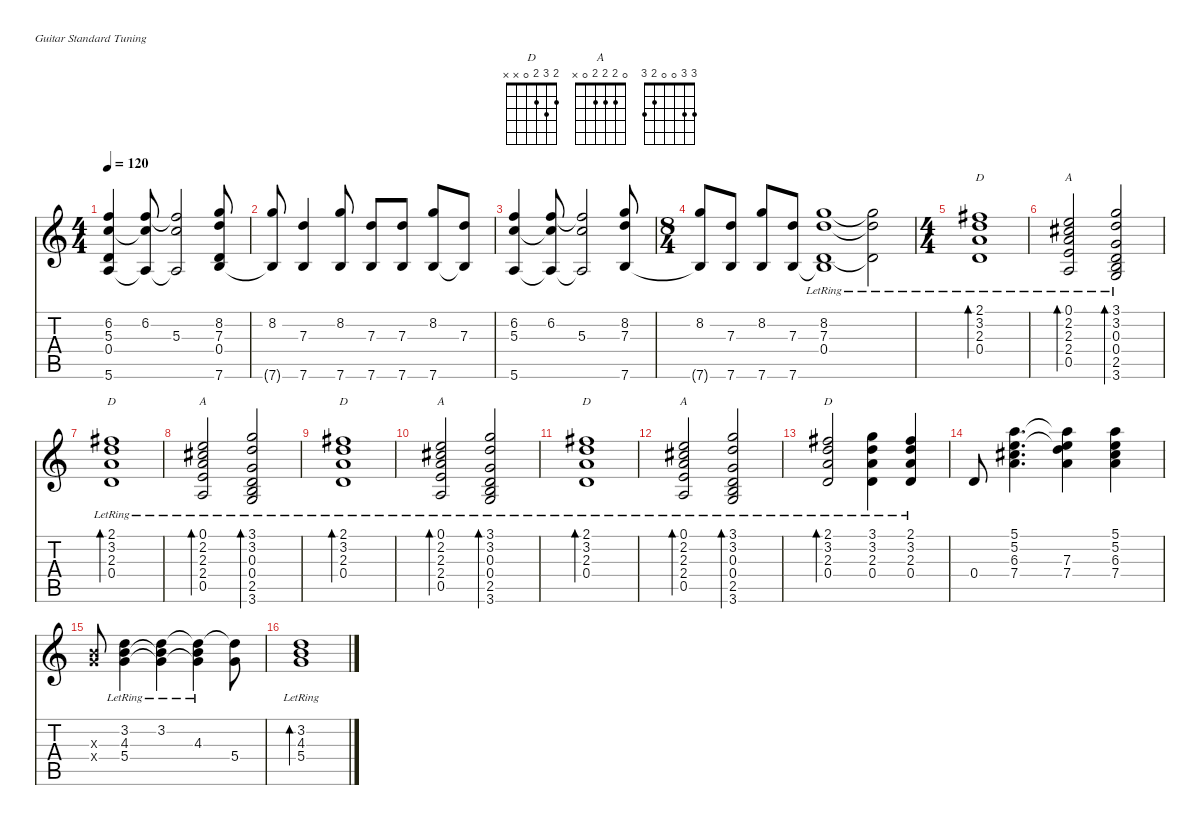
\defaultSystemsLayout 4
\hideDynamics
\bracketExtendMode nobrackets
\singleTrackTrackNamePolicy hidden
\multiTrackTrackNamePolicy hidden
\otherSystemsTrackNameOrientation horizontal
\track ("Guitar 1  Vedder" "jz.guit.") {defaultSystemsLayout 8 instrument electricguitarjazz}
\staff {score tabs}
\tuning (E4 B3 G3 D3 A2 E2)
\chord ("D" 2 3 2 0 x x)
\chord ("A" 0 2 2 2 0 x)
\chord ("" 3 3 0 0 2 3)
\ts (4 4)
\tempo 120
\clef g2
\ks c
(6.2 5.3 0.4 5.6).4{dy mp beam Up} (6.2 5.3{t} 5.6{t}).8{dy f beam Up} (6.2{t} 5.3 5.6{t}).2{beam Up} (8.2 7.3 0.4 7.6).8{dy mp beam Up} |
(8.2 7.6{t}).8{dy f beam Up} (7.3 7.6).4{beam Up} (8.2 7.6).8{beam Up} (7.3 7.6).8{beam Up} (7.3 7.6).8{beam Up} (8.2 7.6).8{beam Up} (7.3 7.6{t}).8{beam Up} |
(6.2 5.3 5.6).4{dy mp beam Up} (6.2 5.3{t} 5.6{t}).8{dy f beam Up} (6.2{t} 5.3 5.6{t}).2{beam Up} (8.2 7.3 7.6).8{dy mp beam Up} |
\ts (8 4)
(8.2 7.6{t}).8{dy mf beam Up} (7.3 7.6).8{beam Up} (8.2 7.6).8{dy f beam Up} (7.3 7.6).8{beam Up} (8.2 7.3{lr} 0.4 7.6{t}).1{dy ff beam Up} (8.2{t} 7.3{lr t} 0.4{t}).2{dy f beam Down} |
\ts (4 4)
(2.1{lr acc #} 3.2{lr} 2.3{lr} 0.4{lr}).1{bd 480 ch "D" beam Up} |
(0.1{lr} 2.2{lr acc #} 2.3{lr} 2.4{lr} 0.5).2{bd 480 ch "A" beam Up} (3.1{lr} 3.2{lr} 0.3{lr} 0.4{lr} 2.5{lr} 3.6{lr}).2{bd 480 ch "" beam Up} |
(2.1{lr acc #} 3.2{lr} 2.3{lr} 0.4{lr}).1{bd 480 ch "D" beam Up} |
(0.1{lr} 2.2{lr acc #} 2.3{lr} 2.4{lr} 0.5{lr}).2{bd 480 ch "A" beam Up} (3.1{lr} 3.2{lr} 0.3{lr} 0.4{lr} 2.5{lr} 3.6{lr}).2{bd 480 ch "" beam Up} |
(2.1{lr acc #} 3.2{lr} 2.3{lr} 0.4{lr}).1{bd 480 ch "D" beam Up} |
(0.1{lr} 2.2{lr acc #} 2.3{lr} 2.4{lr} 0.5{lr}).2{bd 480 ch "A" beam Up} (3.1{lr} 3.2{lr} 0.3{lr} 0.4{lr} 2.5{lr} 3.6{lr}).2{bd 480 ch "" beam Up} |
(2.1{lr acc #} 3.2{lr} 2.3{lr} 0.4{lr}).1{bd 480 ch "D" beam Up} |
(0.1{lr} 2.2{lr acc #} 2.3{lr} 2.4{lr} 0.5).2{bd 480 ch "A" beam Up} (3.1{lr} 3.2{lr} 0.3{lr} 0.4{lr} 2.5{lr} 3.6{lr}).2{bd 480 ch "" beam Up} |
(2.1{lr acc #} 3.2{lr} 2.3{lr} 0.4{lr}).2{bd 480 ch "D" beam Up} (3.1{lr} 3.2{lr} 2.3{lr} 0.4{lr}).4{beam Down} (2.1{lr acc #} 3.2{lr} 2.3{lr} 0.4{lr}).4{beam Up} |
0.4.8{dy fff beam Up} (5.1 5.2 6.3{acc #} 7.4).4{d dy mf beam Down} (5.1{t} 5.2{t} 7.3 7.4).4{dy f beam Down} (5.1 5.2 6.3{acc #} 7.4).4{beam Down} |
(4.3{x} 5.4{x}).8{beam Up} (3.2{lr} 4.3{lr} 5.4{lr}).4{beam Down} (3.2 4.3{lr t} 5.4{lr t}).4{beam Down} (4.3 5.4{lr t} 3.2{t}).4{beam Down} (3.2{t} 5.4).8{beam Down} |
(3.2{lr} 4.3{lr} 5.4{lr}).1{bd 30 beam Down}
